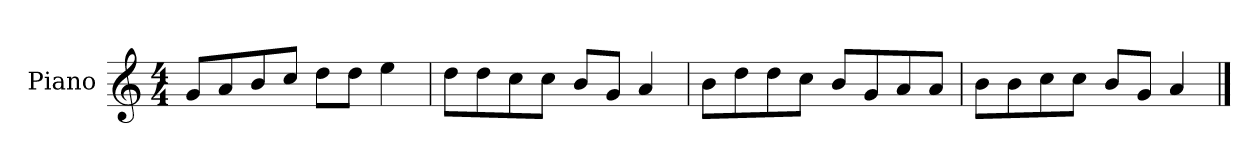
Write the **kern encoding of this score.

**kern
*part1
*staff1
*I"Piano
*I'P-no
*clefG2
*k[]
*M4/4
*MM90
=1
8g/L
8a/
8b/
8cc/J
8dd\L
8dd\J
4ee\
=2
8dd\L
8dd\
8cc\
8cc\J
8b/L
8g/J
4a/
=3
8b\L
8dd\
8dd\
8cc\J
8b/L
8g/
8a/
8a/J
=4
8b\L
8b\
8cc\
8cc\J
8b/L
8g/J
4a/
==
*-
